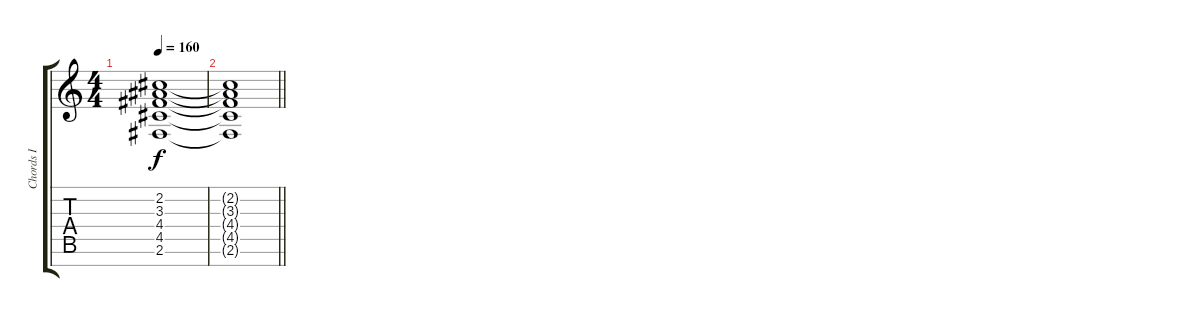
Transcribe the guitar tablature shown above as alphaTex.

\track ("Chords I" "Chords I") {instrument electricguitarjazz}
\staff {score tabs}
\tuning (E4 B3 G3 D3 A2 E2 B1) {hide}
\ts (4 4)
\tempo 160
\clef g2
\ks c
(2.2 3.3 4.4 4.5 2.6).1{dy f balance 0} |
\barLineRight lightlight
(2.2{t} 3.3{t} 4.4{t} 4.5{t} 2.6{t}).1
